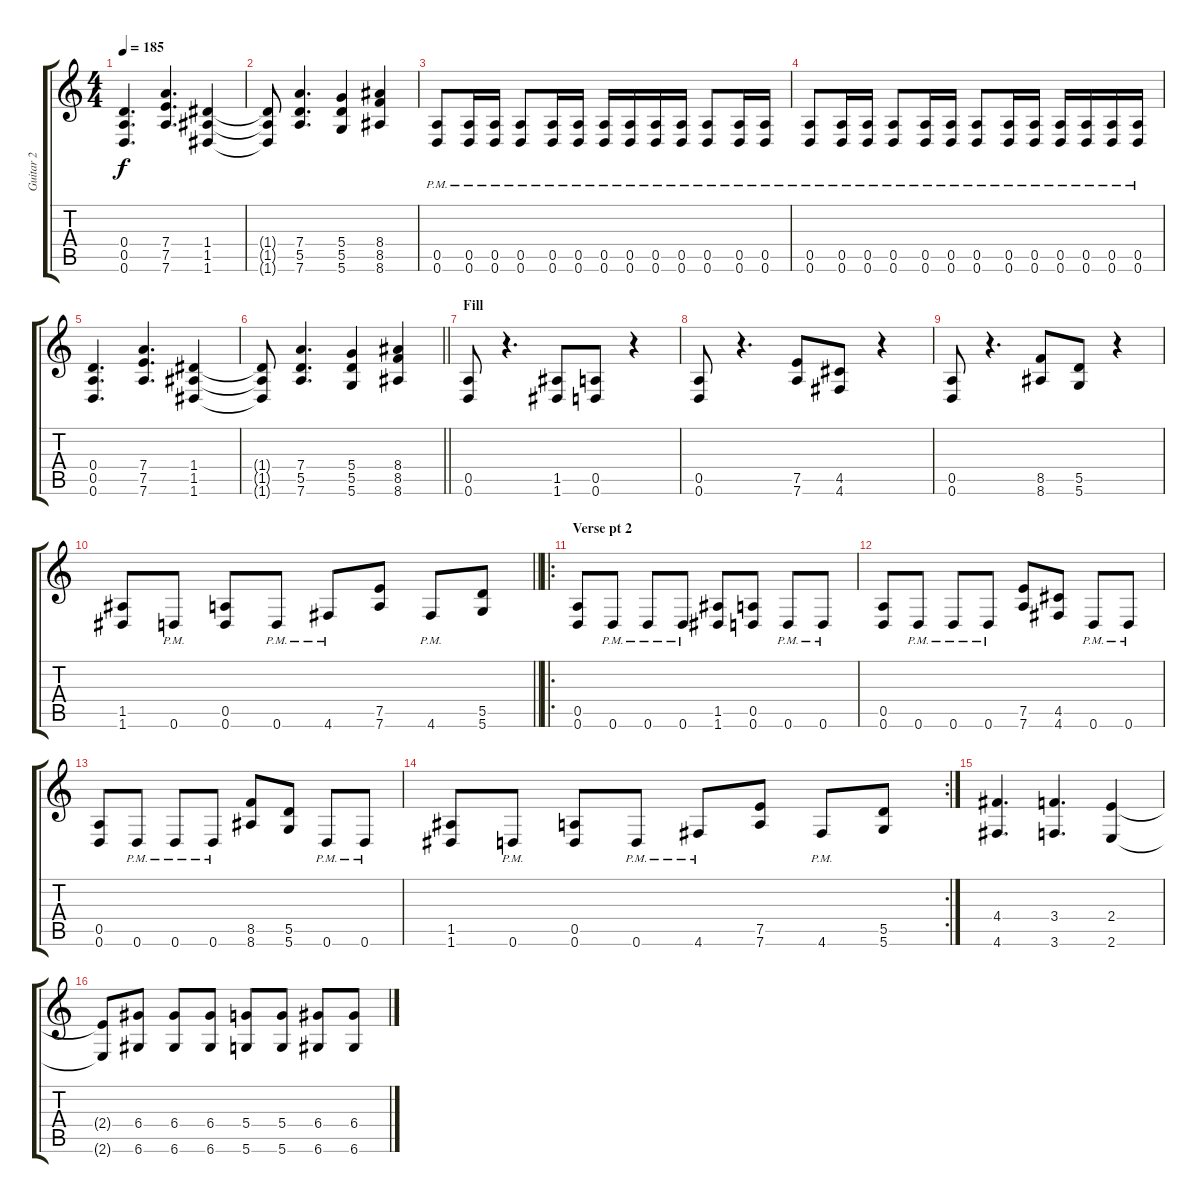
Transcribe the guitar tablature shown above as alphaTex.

\track ("Guitar 2" "Guitar 2") {instrument overdrivenguitar}
\staff {score tabs}
\tuning (E4 B3 G3 D3 A2 D2) {hide}
\ts (4 4)
\tempo 185
\clef g2
\ks c
(0.4 0.5 0.6).4{d dy f} (7.4 7.5 7.6).4{d} (1.4 1.5 1.6).4 |
(1.4{t} 1.5{t} 1.6{t}).8 (7.4 5.5 7.6).4{d} (5.4 5.5 5.6).4 (8.4 8.5 8.6).4 |
(0.5{pm} 0.6{pm}).8 (0.5{pm} 0.6{pm}).16 (0.5{pm} 0.6{pm}).16 (0.5{pm} 0.6{pm}).8 (0.5{pm} 0.6{pm}).16 (0.5{pm} 0.6{pm}).16 (0.5{pm} 0.6{pm}).16 (0.5{pm} 0.6{pm}).16 (0.5{pm} 0.6{pm}).16 (0.5{pm} 0.6{pm}).16 (0.5{pm} 0.6{pm}).8 (0.5{pm} 0.6{pm}).16 (0.5{pm} 0.6{pm}).16 |
(0.5{pm} 0.6{pm}).8 (0.5{pm} 0.6{pm}).16 (0.5{pm} 0.6{pm}).16 (0.5{pm} 0.6{pm}).8 (0.5{pm} 0.6{pm}).16 (0.5{pm} 0.6{pm}).16 (0.5{pm} 0.6{pm}).8 (0.5{pm} 0.6{pm}).16 (0.5{pm} 0.6{pm}).16 (0.5{pm} 0.6{pm}).16 (0.5{pm} 0.6{pm}).16 (0.5{pm} 0.6{pm}).16 (0.5{pm} 0.6{pm}).16 |
(0.4 0.5 0.6).4{d} (7.4 7.5 7.6).4{d} (1.4 1.5 1.6).4 |
\barLineRight lightlight
(1.4{t} 1.5{t} 1.6{t}).8 (7.4 5.5 7.6).4{d} (5.4 5.5 5.6).4 (8.4 8.5 8.6).4 |
\section ("" "Fill")
(0.5 0.6).8 r.4{d} (1.5 1.6).8 (0.5 0.6).8 r.4 |
(0.5 0.6).8 r.4{d} (7.5 7.6).8 (4.5 4.6).8 r.4 |
(0.5 0.6).8 r.4{d} (8.5 8.6).8 (5.5 5.6).8 r.4 |
\barLineRight lightlight
(1.5 1.6).8 0.6{pm}.8 (0.5 0.6).8 0.6{pm}.8 4.6{pm}.8 (7.5 7.6).8 4.6{pm}.8 (5.5 5.6).8 |
\ro
\section ("" "Verse pt 2")
(0.5 0.6).8 0.6{pm}.8 0.6{pm}.8 0.6{pm}.8 (1.5 1.6).8 (0.5 0.6).8 0.6{pm}.8 0.6{pm}.8 |
(0.5 0.6).8 0.6{pm}.8 0.6{pm}.8 0.6{pm}.8 (7.5 7.6).8 (4.5 4.6).8 0.6{pm}.8 0.6{pm}.8 |
(0.5 0.6).8 0.6{pm}.8 0.6{pm}.8 0.6{pm}.8 (8.5 8.6).8 (5.5 5.6).8 0.6{pm}.8 0.6{pm}.8 |
\rc 2
(1.5 1.6).8 0.6{pm}.8 (0.5 0.6).8 0.6{pm}.8 4.6{pm}.8 (7.5 7.6).8 4.6{pm}.8 (5.5 5.6).8 |
(4.4 4.6).4{d} (3.4 3.6).4{d} (2.4 2.6).4 |
(2.4{t} 2.6{t}).8 (6.4 6.6).8 (6.4 6.6).8 (6.4 6.6).8 (5.4 5.6).8 (5.4 5.6).8 (6.4 6.6).8 (6.4 6.6).8
